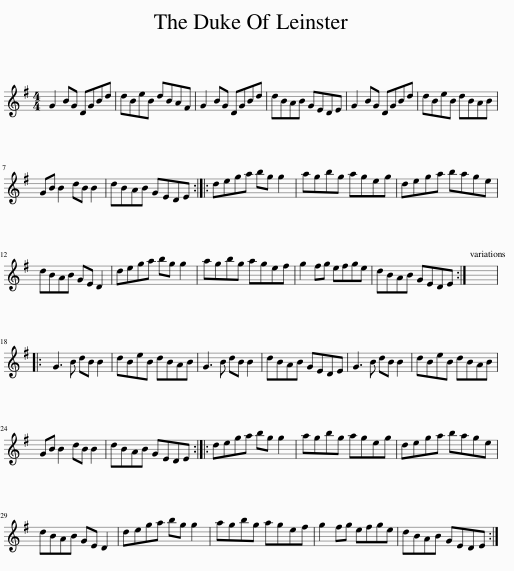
X:1
L:1/8
M:4/4
I:linebreak $
K:G
V:1 treble
V:1
 G2 BG DGBd | dBeB dBAF | G2 BG DGBd | dBAB GEDE | G2 BG DGBd | %5
 dBeB dBAB |$ GB B2 dB B2 | dBAB GEDE :: dega bg g2 | agbg ageg | %10
 dega bage |$ dBAB GE D2 | dega bg g2 | agbg agef | g2 fg efge | %15
 dBAB GEDE :| x8 |:$ G3 B dB B2 | dBeB dBAB | G3 B dB B2 | %20
 dBAB GEDE | G3 B dB B2 | dBeB dBAB |$ GB B2 dB B2 | dBAB GEDE :: %25
 dega bg g2 | agbg ageg | dega bage |$ dBAB GE D2 | dega bg g2 | %30
 agbg agef | g2 fg efge | dBAB GEDE :| %33
